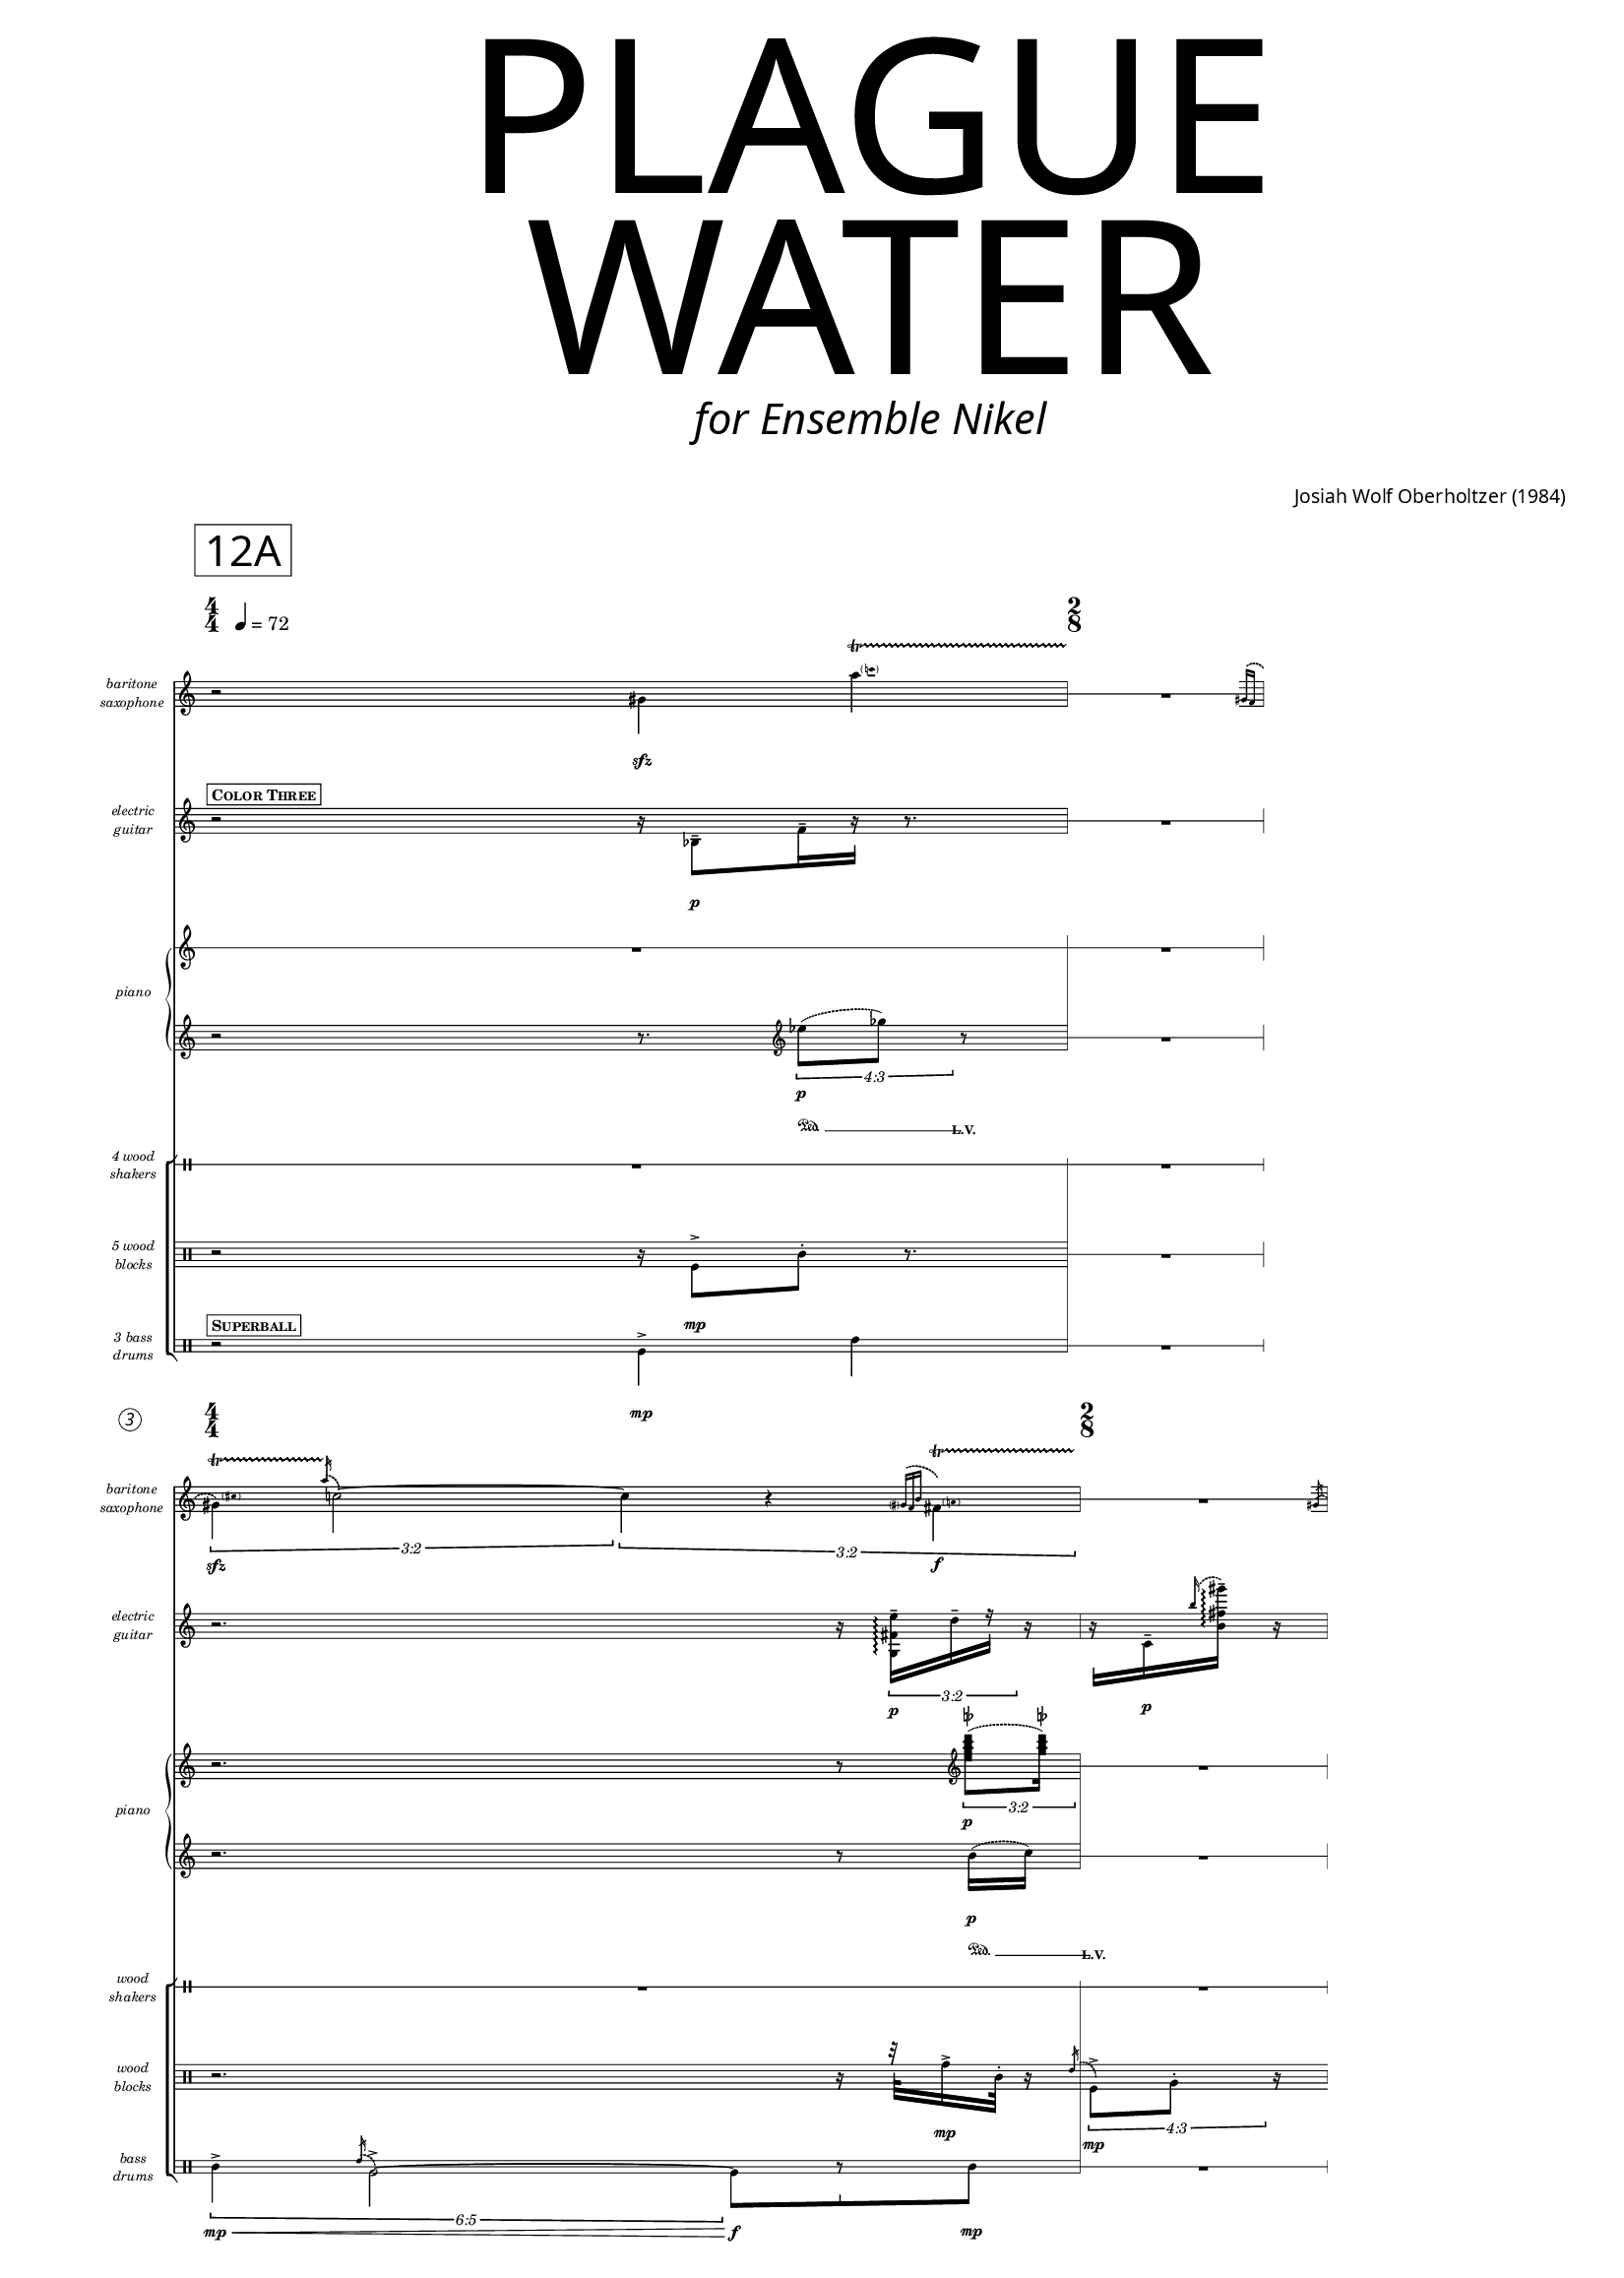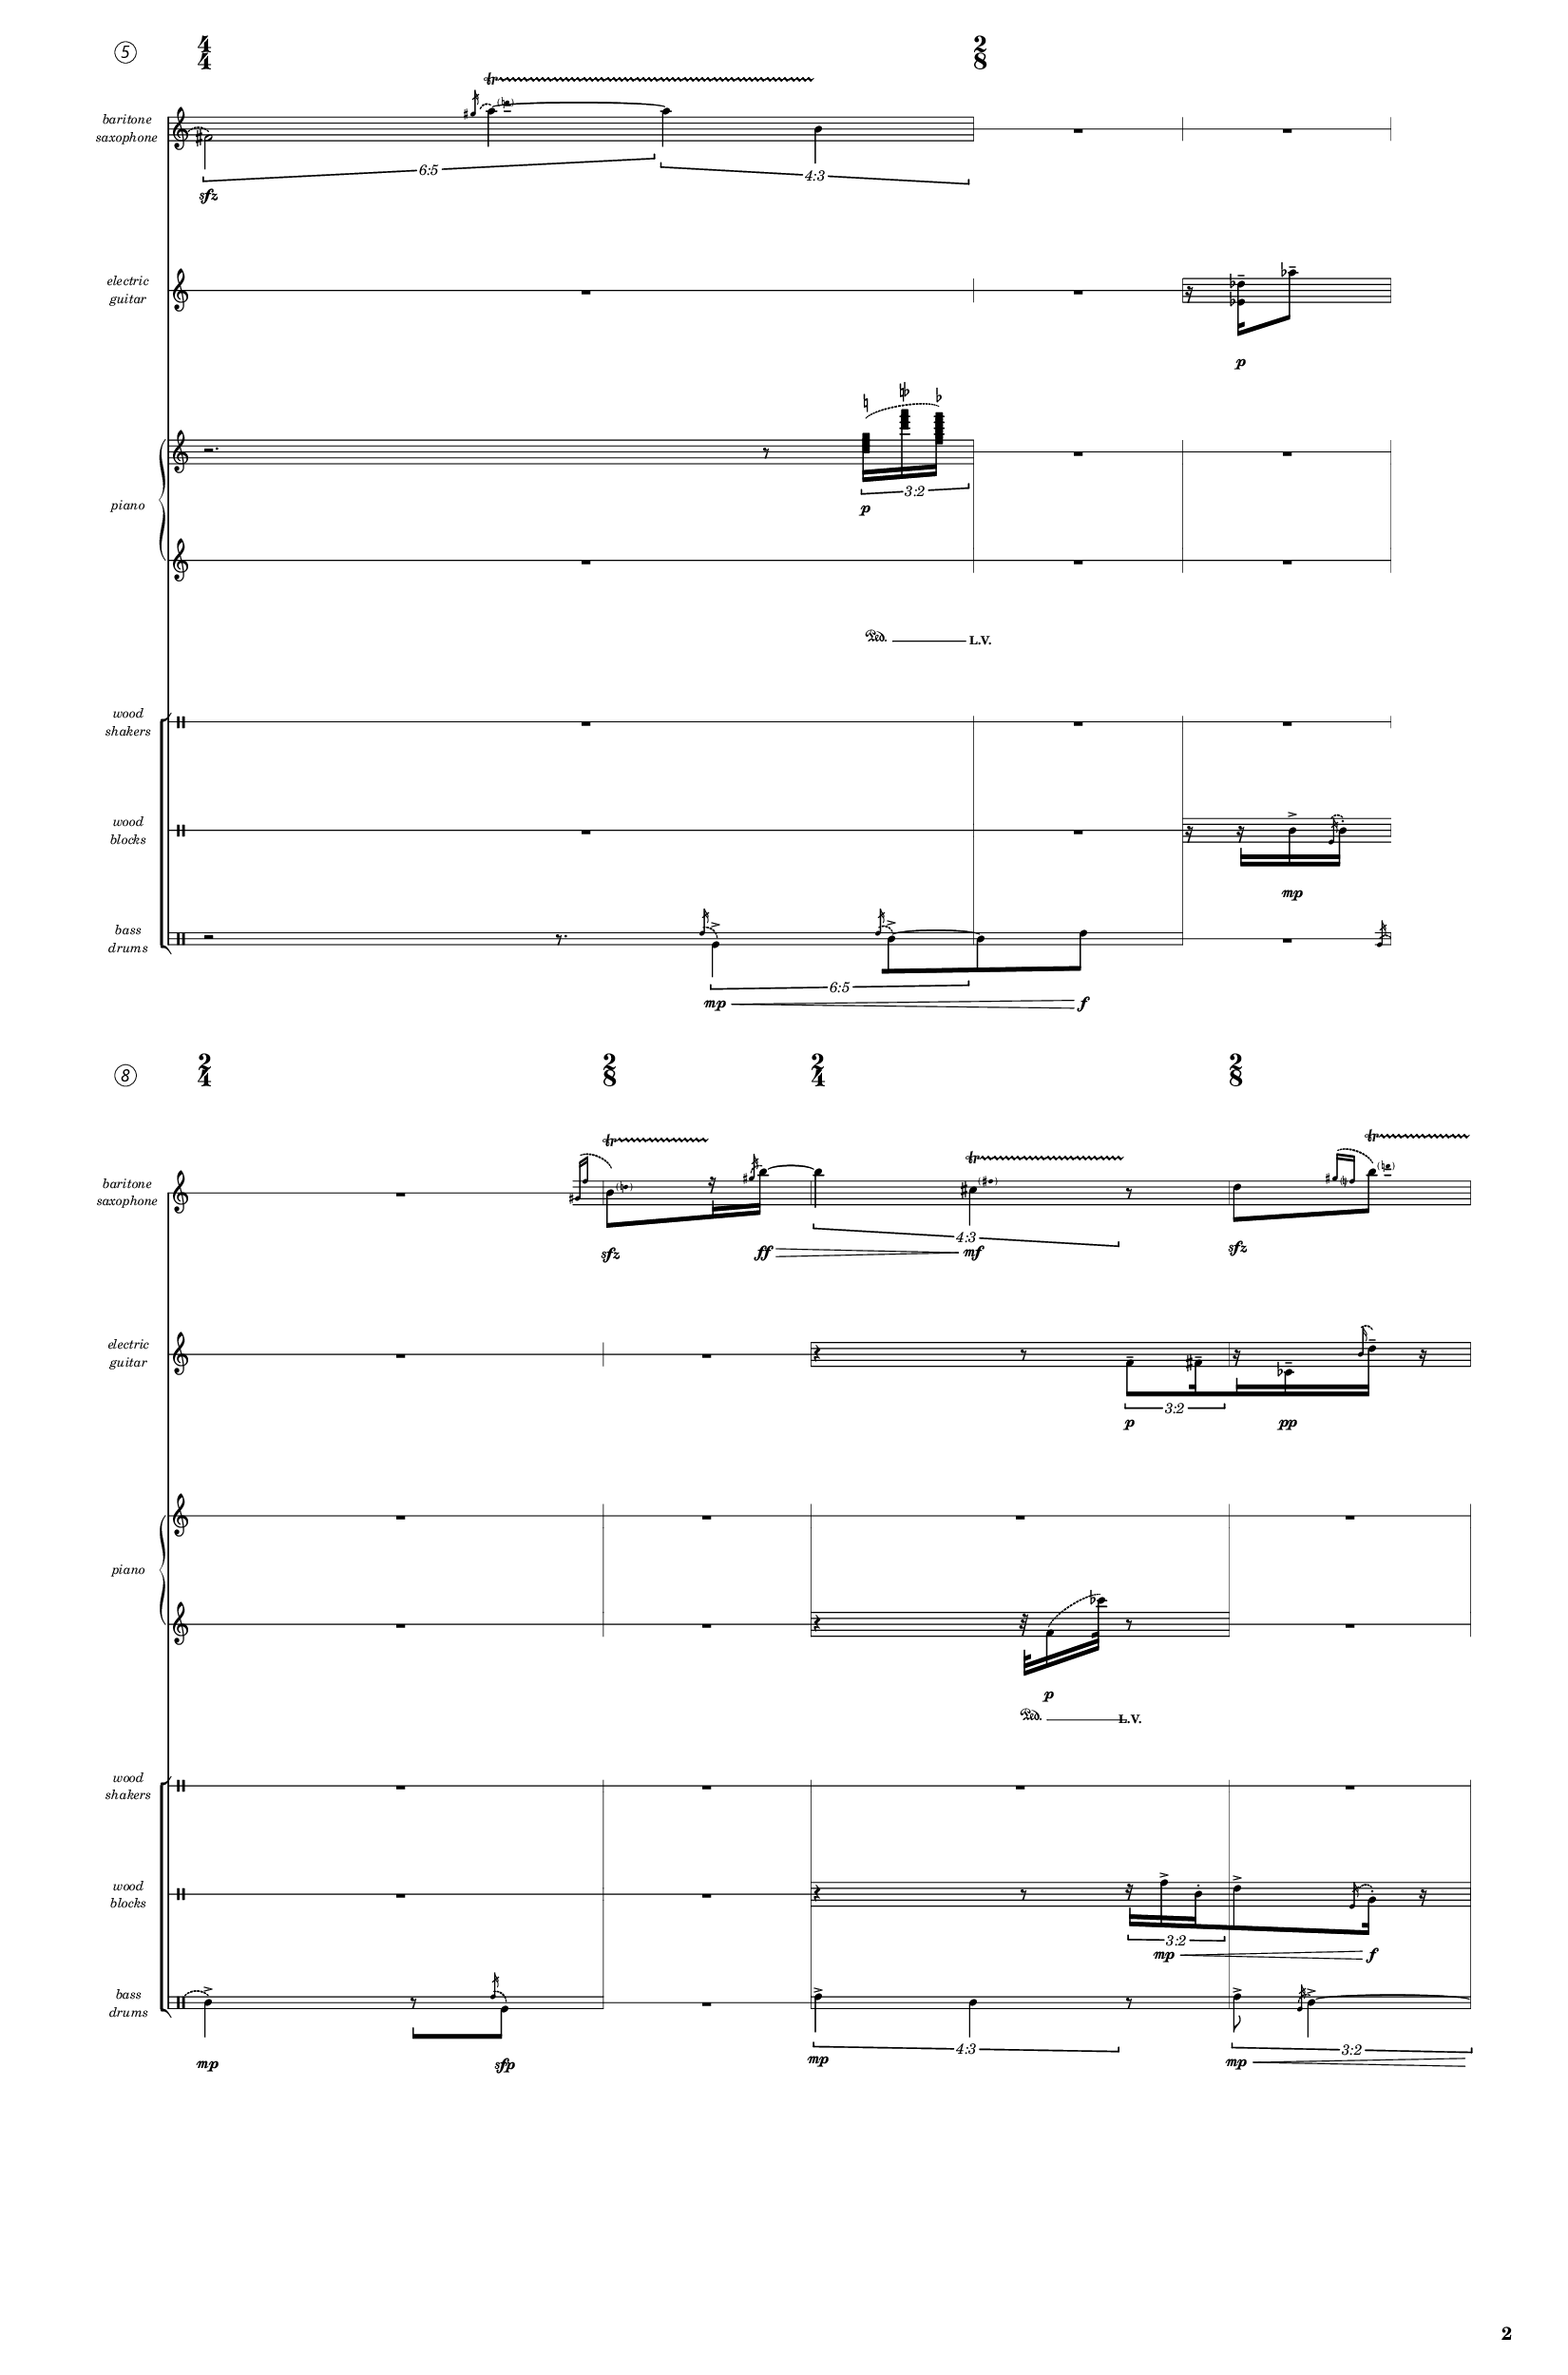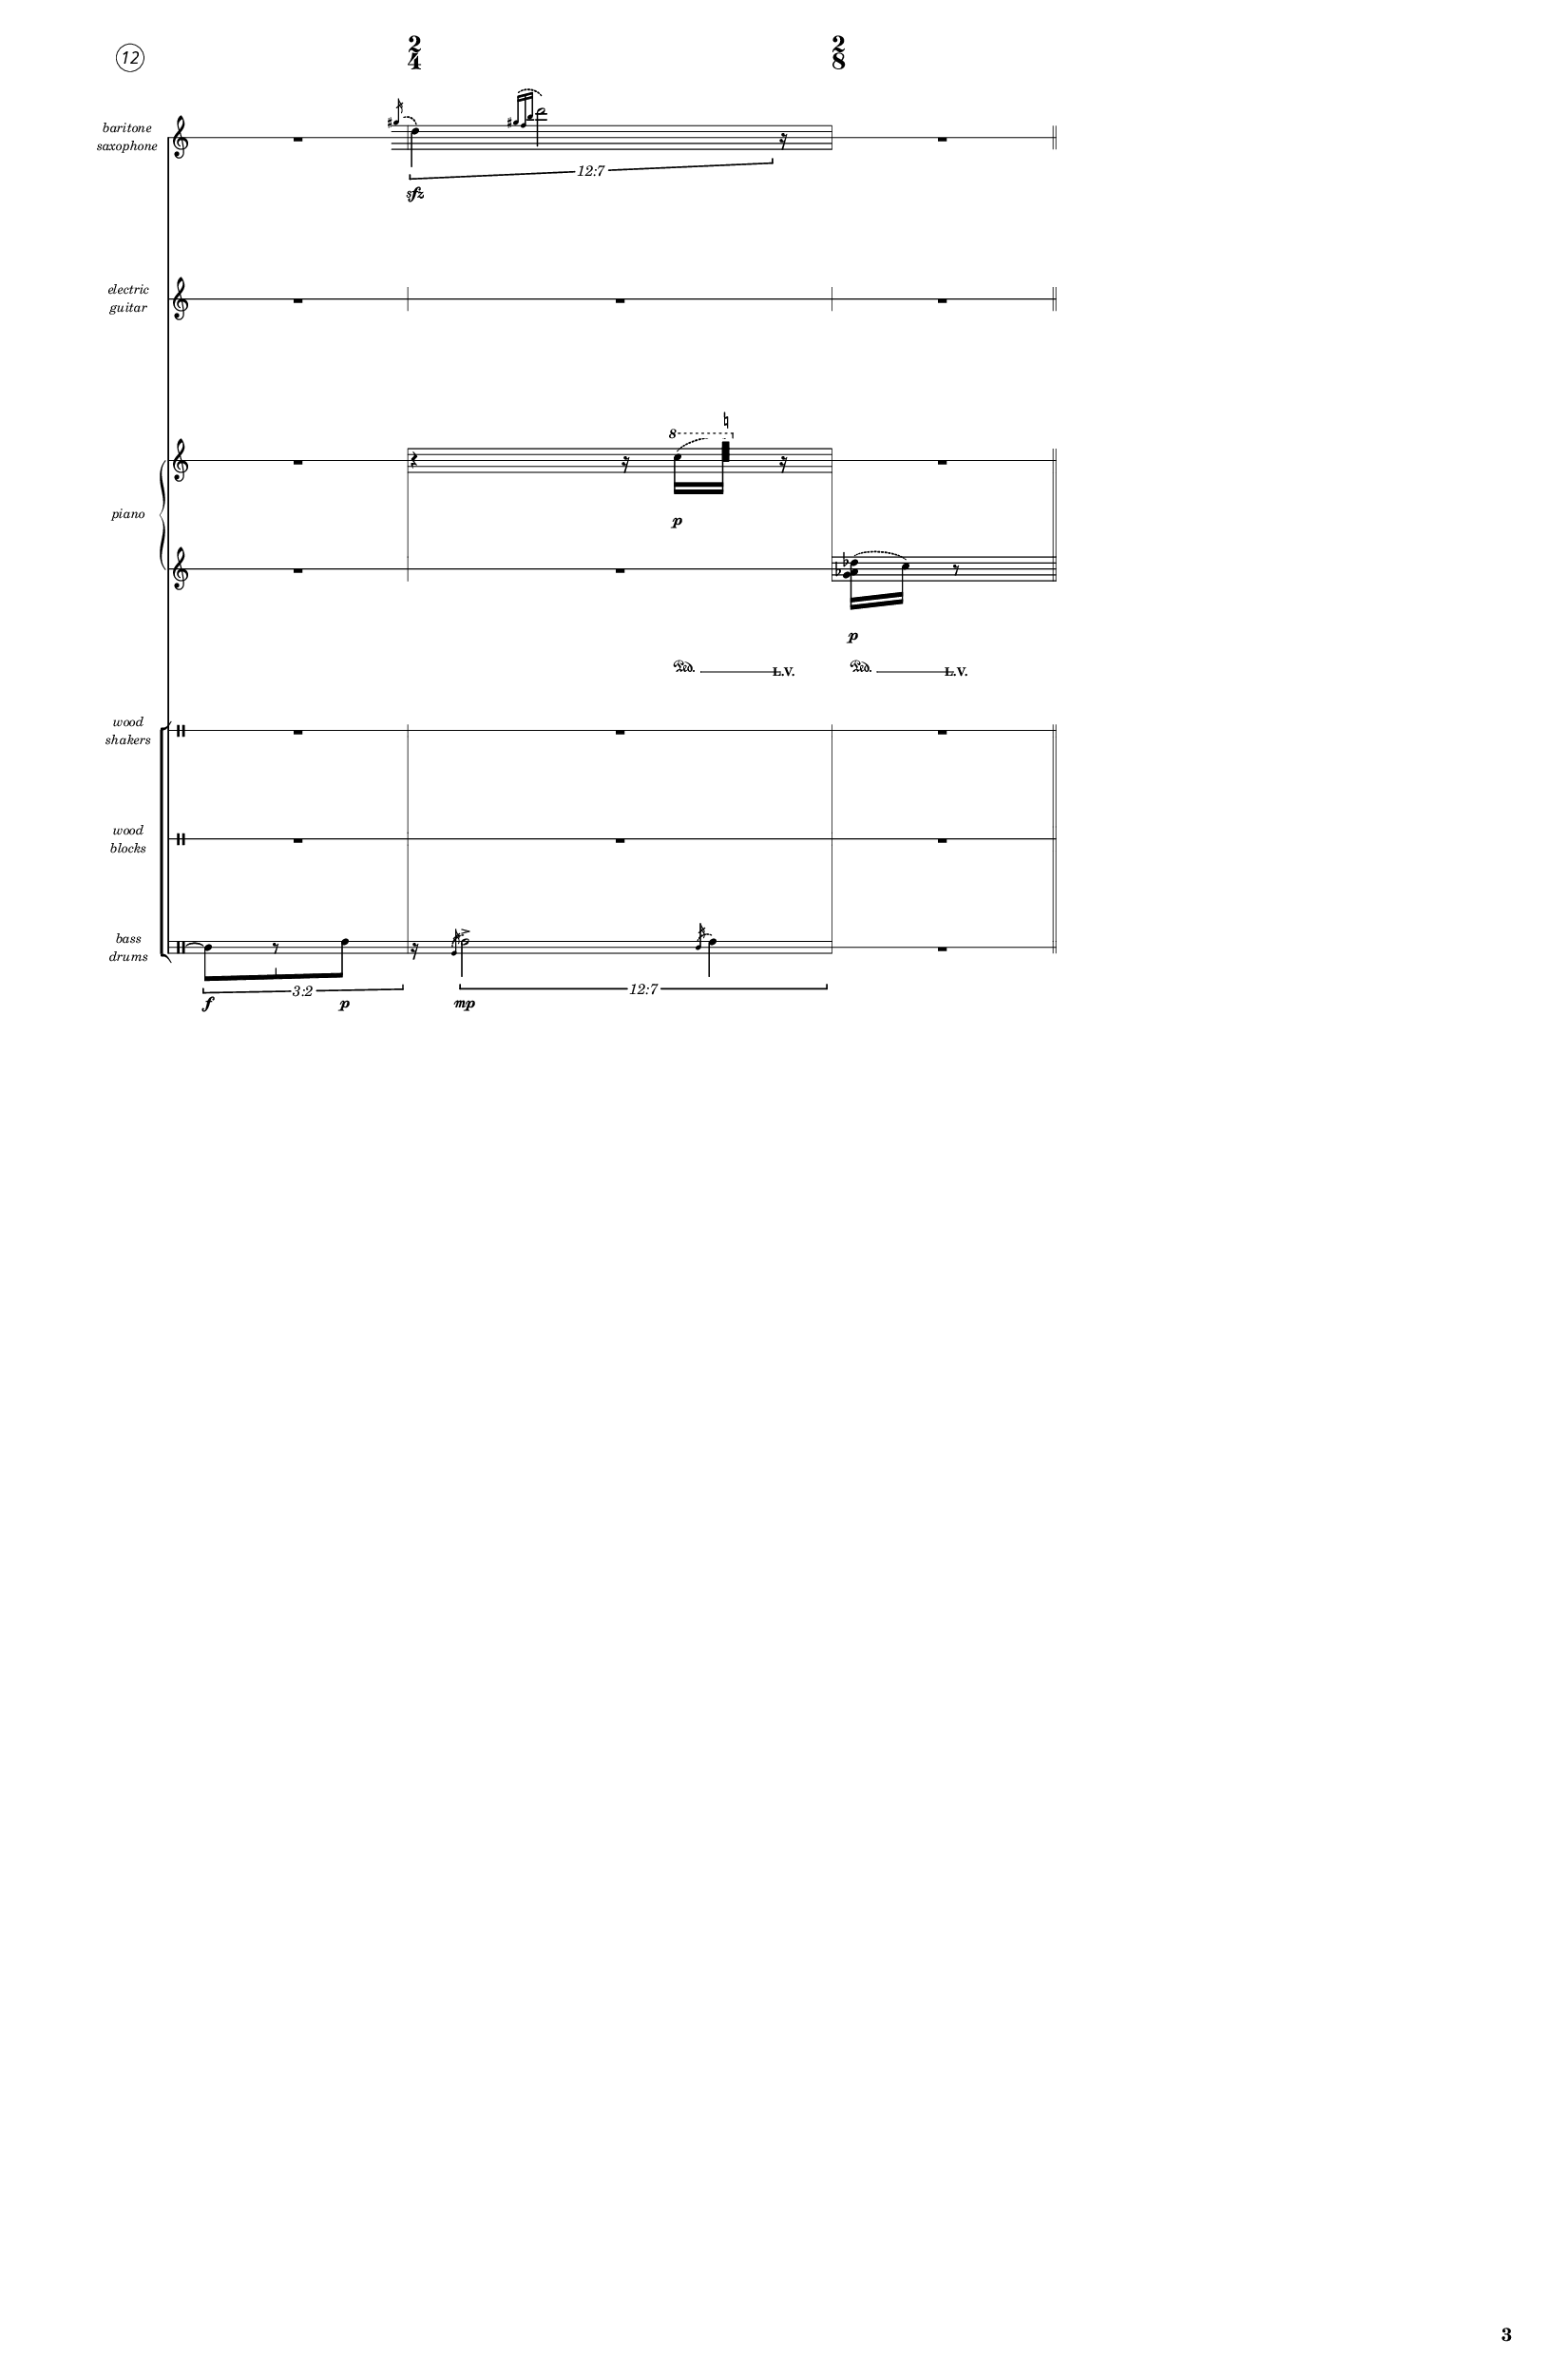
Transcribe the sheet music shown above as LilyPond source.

\version "2.19.2"
\language "english"

#(ly:set-option 'relative-includes #t)

\include "../../stylesheets/plague-water-header.ily"
\include "../../stylesheets/plague-water-layout.ily"
\include "../../stylesheets/plague-water-paper.ily"

\score {
	\context Score = "Plague Water Score" \with {
		\override HorizontalBracket #'color = #red
	} <<
		\tag score.saxophone.guitar.piano.percussion
		\context TimeSignatureContext = "TimeSignatureContext" {
			{
				\mark \markup { \override #'(box-padding . 0.5) \box 12A }
				\tempo 4=72
				\time 4/4
				s1 * 1
			}
			{
				\time 2/8
				s1 * 1/4
			}
			{
				\time 4/4
				s1 * 1
			}
			{
				\time 2/8
				s1 * 1/4
			}
			{
				\time 4/4
				s1 * 1
			}
			{
				\time 2/8
				s1 * 1/4
			}
			{
				s1 * 1/4
			}
			{
				\time 2/4
				s1 * 1/2
			}
			{
				\time 2/8
				s1 * 1/4
			}
			{
				\time 2/4
				s1 * 1/2
			}
			{
				\time 2/8
				s1 * 1/4
			}
			{
				s1 * 1/4
			}
			{
				\time 2/4
				s1 * 1/2
			}
			{
				\time 2/8
				s1 * 1/4
			}
		}
		\tag score.saxophone
		\context SaxophoneStaffGroup = "Saxophone Staff Group" <<
			\context SaxophoneStaff = "Saxophone Staff" {
				\clef "treble"
				\transpose ef, c'
				\context Voice = "Saxophone Voice" {
					{
						\tag #'Segment12aSaxophoneVoice1
						{
							{
								r2
							}
						}
					}
					{
						\tag #'Segment12aSaxophoneVoice2
						{
							{
								b,4 \sfz
								\pitchedTrill
								c'4 \startTrillSpan ef'
								<> \stopTrillSpan
							}
						}
					}
					{
						\tag #'Segment12aSaxophoneVoice3
						{
							{
								\stopStaff
								\once \override Staff.StaffSymbol.line-count = 1
								\startStaff
								\afterGrace
								R1 * 1/4
								{
									\override Flag #'stroke-style = #"grace"
									\override Stem #'length = #8
									\stopStaff
									\startStaff
									b,16 [ \(
									af,16 ]
									\revert Flag #'stroke-style
									\revert Stem #'length
								}
								\stopStaff
								\startStaff
							}
						}
					}
					{
						\tag #'Segment12aSaxophoneVoice4
						{
							\times 2/3 {
								\afterGrace
								\pitchedTrill
								b,4 \sfz \) \startTrillSpan e
								{
									\override Flag #'stroke-style = #"grace"
									\override Stem #'length = #8
									c'16 \(
									\revert Flag #'stroke-style
									\revert Stem #'length
								}
								<> \stopTrillSpan
								ef2 ~ \)
							}
						}
						\tag #'Segment12aSaxophoneVoice5
						{
							\times 2/3 {
								ef4
								\afterGrace
								r4
								{
									\override Flag #'stroke-style = #"grace"
									\override Stem #'length = #8
									b,16 [ \(
									af,16
									d16 ]
									\revert Flag #'stroke-style
									\revert Stem #'length
								}
								\pitchedTrill
								a,4 \f \) \startTrillSpan c
								<> \stopTrillSpan
							}
						}
					}
					{
						\tag #'Segment12aSaxophoneVoice6
						{
							{
								\stopStaff
								\once \override Staff.StaffSymbol.line-count = 1
								\startStaff
								\afterGrace
								R1 * 1/4
								{
									\override Flag #'stroke-style = #"grace"
									\override Stem #'length = #8
									\stopStaff
									\startStaff
									b,16 \(
									\revert Flag #'stroke-style
									\revert Stem #'length
								}
								\stopStaff
								\startStaff
							}
						}
					}
					{
						\tag #'Segment12aSaxophoneVoice7
						{
							\tweak #'text #tuplet-number::calc-fraction-text
							\times 5/6 {
								\afterGrace
								a,2 \sfz \)
								{
									\override Flag #'stroke-style = #"grace"
									\override Stem #'length = #8
									b16 \(
									\revert Flag #'stroke-style
									\revert Stem #'length
								}
								\pitchedTrill
								c'4 ~ \) \startTrillSpan f'
							}
						}
						\tag #'Segment12aSaxophoneVoice8
						{
							\tweak #'text #tuplet-number::calc-fraction-text
							\times 3/4 {
								c'4
								<> \stopTrillSpan
								d4
							}
						}
					}
					{
						\tag #'Segment12aSaxophoneVoice9
						{
							{
								\stopStaff
								\once \override Staff.StaffSymbol.line-count = 1
								\startStaff
								R1 * 1/4
							}
						}
						\tag #'Segment12aSaxophoneVoice10
						{
							{
								R1 * 1/4
							}
						}
						\tag #'Segment12aSaxophoneVoice11
						{
							{
								\afterGrace
								R1 * 1/2
								{
									\override Flag #'stroke-style = #"grace"
									\override Stem #'length = #8
									\stopStaff
									\startStaff
									b,16 [ \(
									af16 ]
									\revert Flag #'stroke-style
									\revert Stem #'length
								}
								\stopStaff
								\startStaff
							}
						}
					}
					{
						\tag #'Segment12aSaxophoneVoice12
						{
							{
								\set stemLeftBeamCount = 0
								\set stemRightBeamCount = 1
								\pitchedTrill
								d8 \sfz \) [ \startTrillSpan f
								<> \stopTrillSpan
								\set stemLeftBeamCount = 1
								\set stemRightBeamCount = 2
								\afterGrace
								r16
								{
									\override Flag #'stroke-style = #"grace"
									\override Stem #'length = #8
									b16 \(
									\revert Flag #'stroke-style
									\revert Stem #'length
								}
								\set stemLeftBeamCount = 2
								\set stemRightBeamCount = -1
								d'16 ~ ] \) \> \ff
							}
						}
						\tag #'Segment12aSaxophoneVoice13
						{
							\tweak #'text #tuplet-number::calc-fraction-text
							\times 3/4 {
								d'4
								\pitchedTrill
								e4 \mf \startTrillSpan a
								<> \stopTrillSpan
							}
						}
					}
					{
						\tag #'Segment12aSaxophoneVoice14
						{
							{
								r8
							}
						}
					}
					{
						\tag #'Segment12aSaxophoneVoice15
						{
							{
								\set stemLeftBeamCount = 0
								\set stemRightBeamCount = 1
								\afterGrace
								f8 \sfz [
								{
									\override Flag #'stroke-style = #"grace"
									\override Stem #'length = #8
									b16 [ \(
									af16 ]
									\revert Flag #'stroke-style
									\revert Stem #'length
								}
								\set stemLeftBeamCount = 1
								\set stemRightBeamCount = 0
								\pitchedTrill
								d'8 ] \) \startTrillSpan f'
								<> \stopTrillSpan
							}
						}
					}
					{
						\tag #'Segment12aSaxophoneVoice16
						{
							{
								\stopStaff
								\once \override Staff.StaffSymbol.line-count = 1
								\startStaff
								\afterGrace
								R1 * 1/4
								{
									\override Flag #'stroke-style = #"grace"
									\override Stem #'length = #8
									\stopStaff
									\startStaff
									b16 \(
									\revert Flag #'stroke-style
									\revert Stem #'length
								}
								\stopStaff
								\startStaff
							}
						}
					}
					{
						\tag #'Segment12aSaxophoneVoice17
						{
							\tweak #'text #tuplet-number::calc-fraction-text
							\times 7/12 {
								\afterGrace
								f4 \sfz \)
								{
									\override Flag #'stroke-style = #"grace"
									\override Stem #'length = #8
									b16 [ \(
									af16
									d'16 ]
									\revert Flag #'stroke-style
									\revert Stem #'length
								}
								f'2 \)
							}
						}
					}
					{
						\tag #'Segment12aSaxophoneVoice18
						{
							{
								r16
							}
						}
						\tag #'Segment12aSaxophoneVoice19
						{
							{
								\stopStaff
								\once \override Staff.StaffSymbol.line-count = 1
								\startStaff
								R1 * 1/4
								\stopStaff
								\startStaff
							}
						}
					}
				}
			}
		>>
		\tag score.guitar
		\context GuitarStaffGroup = "Guitar Staff Group" <<
			\context GuitarStaff = "Guitar Staff" {
				\clef "treble"
				\transpose c c'
				\context Voice = "Guitar Voice" {
					{
						\tag #'Segment12aGuitarVoice1
						{
							{
								r2
									^ \markup {
										\box
											\pad-around
												#0.5
												\large
													\bold
														\caps
															"Color Three"
										}
								r16
							}
						}
					}
					{
						\tag #'Segment12aGuitarVoice2
						{
							{
								\set stemLeftBeamCount = 0
								\set stemRightBeamCount = 1
								<bf,>8 -\tenuto \p [
								\set stemLeftBeamCount = 1
								\set stemRightBeamCount = 2
								<f>16 -\tenuto
								\set stemLeftBeamCount = 2
								\set stemRightBeamCount = 0
								r16 ]
							}
						}
					}
					{
						\tag #'Segment12aGuitarVoice3
						{
							{
								r8.
							}
						}
						\tag #'Segment12aGuitarVoice4
						{
							{
								\stopStaff
								\once \override Staff.StaffSymbol.line-count = 1
								\startStaff
								R1 * 1/4
								\stopStaff
								\startStaff
							}
						}
						\tag #'Segment12aGuitarVoice5
						{
							{
								r2.
								r16
							}
						}
					}
					{
						\tag #'Segment12aGuitarVoice6
						{
							\times 2/3 {
								\set stemLeftBeamCount = 0
								\set stemRightBeamCount = 2
								<g, fs e'>16 -\tenuto \arpeggio \p [
								\set stemLeftBeamCount = 2
								\set stemRightBeamCount = 2
								<d'>16 -\tenuto
								\set stemLeftBeamCount = 2
								\set stemRightBeamCount = 0
								r16 ]
							}
						}
					}
					{
						\tag #'Segment12aGuitarVoice7
						{
							{
								r16
							}
						}
					}
					{
						\tag #'Segment12aGuitarVoice8
						{
							{
								\set stemLeftBeamCount = 0
								\set stemRightBeamCount = 2
								r16 [
								\set stemLeftBeamCount = 2
								\set stemRightBeamCount = 2
								\afterGrace
								<c>16 -\tenuto \p
								{
									b'16 \(
								}
								\set stemLeftBeamCount = 2
								\set stemRightBeamCount = 0
								<b fs' gs''>16 -\tenuto \arpeggio ] \)
							}
						}
					}
					{
						\tag #'Segment12aGuitarVoice9
						{
							{
								r16
							}
						}
						\tag #'Segment12aGuitarVoice10
						{
							{
								\stopStaff
								\once \override Staff.StaffSymbol.line-count = 1
								\startStaff
								R1 * 1
							}
						}
						\tag #'Segment12aGuitarVoice11
						{
							{
								R1 * 1/4
								\stopStaff
								\startStaff
							}
						}
						\tag #'Segment12aGuitarVoice12
						{
							{
								r16
							}
						}
					}
					{
						\tag #'Segment12aGuitarVoice13
						{
							{
								\set stemLeftBeamCount = 0
								\set stemRightBeamCount = 2
								<ef df'>16 -\tenuto \p [
								\set stemLeftBeamCount = 1
								\set stemRightBeamCount = 0
								af'8 -\tenuto ]
							}
						}
					}
					{
						\tag #'Segment12aGuitarVoice14
						{
							{
								\stopStaff
								\once \override Staff.StaffSymbol.line-count = 1
								\startStaff
								R1 * 1/2
							}
						}
						\tag #'Segment12aGuitarVoice15
						{
							{
								R1 * 1/4
								\stopStaff
								\startStaff
							}
						}
						\tag #'Segment12aGuitarVoice16
						{
							{
								r4
								r8
							}
						}
					}
					{
						\tag #'Segment12aGuitarVoice17
						{
							\times 2/3 {
								\set stemLeftBeamCount = 0
								\set stemRightBeamCount = 1
								<f>8 -\tenuto \p [
								\set stemLeftBeamCount = 2
								\set stemRightBeamCount = 1
								<fs>16 -\tenuto
							}
						}
						\tag #'Segment12aGuitarVoice18
						{
							{
								\set stemLeftBeamCount = 1
								\set stemRightBeamCount = 2
								r16
								\set stemLeftBeamCount = 2
								\set stemRightBeamCount = 2
								\afterGrace
								<cf>16 -\tenuto \pp
								{
									b16 \(
								}
								\set stemLeftBeamCount = 2
								\set stemRightBeamCount = 0
								d'16 -\tenuto ] \)
							}
						}
					}
					{
						\tag #'Segment12aGuitarVoice19
						{
							{
								r16
							}
						}
						\tag #'Segment12aGuitarVoice20
						{
							{
								\stopStaff
								\once \override Staff.StaffSymbol.line-count = 1
								\startStaff
								R1 * 1/4
							}
						}
						\tag #'Segment12aGuitarVoice21
						{
							{
								R1 * 1/2
							}
						}
						\tag #'Segment12aGuitarVoice22
						{
							{
								R1 * 1/4
								\stopStaff
								\startStaff
							}
						}
					}
				}
			}
		>>
		\tag score.piano
		\context PianoStaffGroup = "Piano Staff Group" <<
			\context PianoUpperStaff = "Piano Upper Staff" {
				\context Voice = "Piano RH Voice" {
					{
						\tag #'Segment12aPianoRHVoice1
						{
							{
								\stopStaff
								\once \override Staff.StaffSymbol.line-count = 1
								\startStaff
								R1 * 1
							}
						}
						\tag #'Segment12aPianoRHVoice2
						{
							{
								R1 * 1/4
								\stopStaff
								\startStaff
							}
						}
						\tag #'Segment12aPianoRHVoice3
						{
							{
								r2.
								r8
							}
						}
					}
					{
						\tag #'Segment12aPianoRHVoice4
						{
							\times 2/3 {
								\once \override Accidental.stencil = ##f
								\once \override AccidentalCautionary.stencil = ##f
								\once \override Arpeggio.X-offset = #-2
								\once \override NoteHead.stencil = #ly:text-interface::print
								\once \override NoteHead.text = \markup {
									\filled-box #'(-0.6 . 0.6) #'(-0.7 . 0.7) #0.25
								}
								\set stemLeftBeamCount = 0
								\set stemRightBeamCount = 1
								\clef treble
								<e'' g'' b'' d'''>8 \p [ (
									^ \markup {
										\center-align
											\concat
												{
													\natural
													\flat
												}
										}
								\once \override Accidental.stencil = ##f
								\once \override AccidentalCautionary.stencil = ##f
								\once \override Arpeggio.X-offset = #-2
								\once \override NoteHead.stencil = #ly:text-interface::print
								\once \override NoteHead.text = \markup {
									\filled-box #'(-0.6 . 0.6) #'(-0.7 . 0.7) #0.25
								}
								\set stemLeftBeamCount = 2
								\set stemRightBeamCount = 0
								<g'' b'' d'''>16 ] )
									^ \markup {
										\center-align
											\concat
												{
													\natural
													\flat
												}
										}
							}
						}
					}
					{
						\tag #'Segment12aPianoRHVoice5
						{
							{
								\stopStaff
								\once \override Staff.StaffSymbol.line-count = 1
								\startStaff
								R1 * 1/4
								\stopStaff
								\startStaff
							}
						}
						\tag #'Segment12aPianoRHVoice6
						{
							{
								r2.
								r8
							}
						}
					}
					{
						\tag #'Segment12aPianoRHVoice7
						{
							\times 2/3 {
								\once \override Accidental.stencil = ##f
								\once \override AccidentalCautionary.stencil = ##f
								\once \override Arpeggio.X-offset = #-2
								\once \override NoteHead.stencil = #ly:text-interface::print
								\once \override NoteHead.text = \markup {
									\filled-box #'(-0.6 . 0.6) #'(-0.7 . 0.7) #0.25
								}
								\set stemLeftBeamCount = 0
								\set stemRightBeamCount = 2
								<c'' e'' g''>16 \p [ (
									^ \markup {
										\center-align
											\natural
										}
								\once \override Accidental.stencil = ##f
								\once \override AccidentalCautionary.stencil = ##f
								\once \override Arpeggio.X-offset = #-2
								\once \override NoteHead.stencil = #ly:text-interface::print
								\once \override NoteHead.text = \markup {
									\filled-box #'(-0.6 . 0.6) #'(-0.7 . 0.7) #0.25
								}
								\set stemLeftBeamCount = 2
								\set stemRightBeamCount = 2
								<d''' f''' a'''>16
									^ \markup {
										\center-align
											\concat
												{
													\natural
													\flat
												}
										}
								\once \override Accidental.stencil = ##f
								\once \override AccidentalCautionary.stencil = ##f
								\once \override Arpeggio.X-offset = #-2
								\once \override NoteHead.stencil = #ly:text-interface::print
								\once \override NoteHead.text = \markup {
									\filled-box #'(-0.6 . 0.6) #'(-0.7 . 0.7) #0.25
								}
								\set stemLeftBeamCount = 2
								\set stemRightBeamCount = 0
								<f'' a'' c''' e''' g'''>16 ] )
									^ \markup {
										\center-align
											\flat
										}
							}
						}
					}
					{
						\tag #'Segment12aPianoRHVoice8
						{
							{
								\stopStaff
								\once \override Staff.StaffSymbol.line-count = 1
								\startStaff
								R1 * 1/4
							}
						}
						\tag #'Segment12aPianoRHVoice9
						{
							{
								R1 * 1/4
							}
						}
						\tag #'Segment12aPianoRHVoice10
						{
							{
								R1 * 1/2
							}
						}
						\tag #'Segment12aPianoRHVoice11
						{
							{
								R1 * 1/4
							}
						}
						\tag #'Segment12aPianoRHVoice12
						{
							{
								R1 * 1/2
							}
						}
						\tag #'Segment12aPianoRHVoice13
						{
							{
								R1 * 1/4
							}
						}
						\tag #'Segment12aPianoRHVoice14
						{
							{
								R1 * 1/4
								\stopStaff
								\startStaff
							}
						}
						\tag #'Segment12aPianoRHVoice15
						{
							{
								r4
								r16
							}
						}
					}
					{
						\tag #'Segment12aPianoRHVoice16
						{
							{
								\set stemLeftBeamCount = 0
								\set stemRightBeamCount = 2
								\ottava #1
								c'''16 \p [ (
								\once \override Accidental.stencil = ##f
								\once \override AccidentalCautionary.stencil = ##f
								\once \override Arpeggio.X-offset = #-2
								\once \override NoteHead.stencil = #ly:text-interface::print
								\once \override NoteHead.text = \markup {
									\filled-box #'(-0.6 . 0.6) #'(-0.7 . 0.7) #0.25
								}
								\set stemLeftBeamCount = 2
								\set stemRightBeamCount = 0
								<c''' e''' g'''>16 ] )
									^ \markup {
										\center-align
											\natural
										}
								\ottava #0
							}
						}
					}
					{
						\tag #'Segment12aPianoRHVoice17
						{
							{
								r16
							}
						}
						\tag #'Segment12aPianoRHVoice18
						{
							{
								\stopStaff
								\once \override Staff.StaffSymbol.line-count = 1
								\startStaff
								R1 * 1/4
								\stopStaff
								\startStaff
							}
						}
					}
				}
			}
			\context PianoLowerStaff = "Piano Lower Staff" {
				\context Voice = "Piano LH Voice" {
					{
						\tag #'Segment12aPianoLHVoice1
						{
							{
								r2
								r8.
							}
						}
					}
					{
						\tag #'Segment12aPianoLHVoice2
						{
							\tweak #'text #tuplet-number::calc-fraction-text
							\times 3/4 {
								\set stemLeftBeamCount = 0
								\set stemRightBeamCount = 1
								\clef treble
								<ef''>8 \p [ (
								\set stemLeftBeamCount = 1
								\set stemRightBeamCount = 0
								<gf''>8 ] )
							}
						}
					}
					{
						\tag #'Segment12aPianoLHVoice3
						{
							{
								r8
							}
						}
						\tag #'Segment12aPianoLHVoice4
						{
							{
								\stopStaff
								\once \override Staff.StaffSymbol.line-count = 1
								\startStaff
								R1 * 1/4
								\stopStaff
								\startStaff
							}
						}
						\tag #'Segment12aPianoLHVoice5
						{
							{
								r2.
								r8
							}
						}
					}
					{
						\tag #'Segment12aPianoLHVoice6
						{
							{
								\set stemLeftBeamCount = 0
								\set stemRightBeamCount = 2
								b'16 \p [ (
								\set stemLeftBeamCount = 2
								\set stemRightBeamCount = 0
								<c''>16 ] )
							}
						}
					}
					{
						\tag #'Segment12aPianoLHVoice7
						{
							{
								\stopStaff
								\once \override Staff.StaffSymbol.line-count = 1
								\startStaff
								R1 * 1/4
							}
						}
						\tag #'Segment12aPianoLHVoice8
						{
							{
								R1 * 1
							}
						}
						\tag #'Segment12aPianoLHVoice9
						{
							{
								R1 * 1/4
							}
						}
						\tag #'Segment12aPianoLHVoice10
						{
							{
								R1 * 1/4
							}
						}
						\tag #'Segment12aPianoLHVoice11
						{
							{
								R1 * 1/2
							}
						}
						\tag #'Segment12aPianoLHVoice12
						{
							{
								R1 * 1/4
								\stopStaff
								\startStaff
							}
						}
						\tag #'Segment12aPianoLHVoice13
						{
							{
								r4
							}
						}
					}
					{
						\tag #'Segment12aPianoLHVoice14
						{
							{
								\set stemLeftBeamCount = 0
								\set stemRightBeamCount = 3
								r32 [
								\set stemLeftBeamCount = 2
								\set stemRightBeamCount = 2
								f'16 \p (
								\set stemLeftBeamCount = 3
								\set stemRightBeamCount = 0
								<cf'''>32 ] )
							}
						}
					}
					{
						\tag #'Segment12aPianoLHVoice15
						{
							{
								r8
							}
						}
						\tag #'Segment12aPianoLHVoice16
						{
							{
								\stopStaff
								\once \override Staff.StaffSymbol.line-count = 1
								\startStaff
								R1 * 1/4
							}
						}
						\tag #'Segment12aPianoLHVoice17
						{
							{
								R1 * 1/4
							}
						}
						\tag #'Segment12aPianoLHVoice18
						{
							{
								R1 * 1/2
								\stopStaff
								\startStaff
							}
						}
					}
					{
						\tag #'Segment12aPianoLHVoice19
						{
							{
								\set stemLeftBeamCount = 0
								\set stemRightBeamCount = 2
								<g' af' df''>16 \p [ (
								\set stemLeftBeamCount = 2
								\set stemRightBeamCount = 0
								c''16 ] )
							}
						}
					}
					{
						\tag #'Segment12aPianoLHVoice20
						{
							{
								r8
							}
						}
					}
				}
			}
			\context Dynamics = "Piano Pedals" {
				{
					\tag #'Segment12aPianoPedals1
					{
						{
							r2
							r8.
						}
					}
				}
				{
					\tag #'Segment12aPianoPedals2
					{
						{
							\once \override PianoPedalBracket.edge-height = #'(1 . 0)
							s1 * 3/16 \sustainOn
							<> \sustainOff
							\LV
						}
					}
				}
				{
					\tag #'Segment12aPianoPedals3
					{
						{
							r8
						}
					}
					\tag #'Segment12aPianoPedals4
					{
						{
							R1 * 1/4
						}
					}
					\tag #'Segment12aPianoPedals5
					{
						{
							r2.
							r8
						}
					}
				}
				{
					\tag #'Segment12aPianoPedals6
					{
						{
							\once \override PianoPedalBracket.edge-height = #'(1 . 0)
							s1 * 1/8 \sustainOn
							<> \sustainOff
							\LV
						}
					}
				}
				{
					\tag #'Segment12aPianoPedals7
					{
						{
							R1 * 1/4
						}
					}
					\tag #'Segment12aPianoPedals8
					{
						{
							r2.
							r8
						}
					}
				}
				{
					\tag #'Segment12aPianoPedals9
					{
						{
							\once \override PianoPedalBracket.edge-height = #'(1 . 0)
							s1 * 1/8 \sustainOn
							<> \sustainOff
							\LV
						}
					}
				}
				{
					\tag #'Segment12aPianoPedals10
					{
						{
							R1 * 1/4
						}
					}
					\tag #'Segment12aPianoPedals11
					{
						{
							R1 * 1/4
						}
					}
					\tag #'Segment12aPianoPedals12
					{
						{
							R1 * 1/2
						}
					}
					\tag #'Segment12aPianoPedals13
					{
						{
							R1 * 1/4
						}
					}
					\tag #'Segment12aPianoPedals14
					{
						{
							r4
						}
					}
				}
				{
					\tag #'Segment12aPianoPedals15
					{
						{
							\once \override PianoPedalBracket.edge-height = #'(1 . 0)
							s1 * 1/8 \sustainOn
							<> \sustainOff
							\LV
						}
					}
				}
				{
					\tag #'Segment12aPianoPedals16
					{
						{
							r8
						}
					}
					\tag #'Segment12aPianoPedals17
					{
						{
							R1 * 1/4
						}
					}
					\tag #'Segment12aPianoPedals18
					{
						{
							R1 * 1/4
						}
					}
					\tag #'Segment12aPianoPedals19
					{
						{
							r4
							r16
						}
					}
				}
				{
					\tag #'Segment12aPianoPedals20
					{
						{
							\once \override PianoPedalBracket.edge-height = #'(1 . 0)
							s1 * 1/8 \sustainOn
							<> \sustainOff
							\LV
						}
					}
				}
				{
					\tag #'Segment12aPianoPedals21
					{
						{
							r16
						}
					}
				}
				{
					\tag #'Segment12aPianoPedals22
					{
						{
							\once \override PianoPedalBracket.edge-height = #'(1 . 0)
							s1 * 1/8 \sustainOn
							<> \sustainOff
							\LV
						}
					}
				}
				{
					\tag #'Segment12aPianoPedals23
					{
						{
							r8
						}
					}
				}
			}
		>>
		\tag score.percussion
		\context PercussionStaffGroup = "Percussion Staff Group" <<
			\context PercussionShakerStaff = "Percussion Shaker Staff" {
				\clef "percussion"
				\context Voice = "Percussion Shaker Voice" {
					{
						\tag #'Segment12aPercussionShakerVoice1
						{
							{
								\stopStaff
								\once \override Staff.StaffSymbol.line-count = 1
								\startStaff
								R1 * 1
							}
						}
						\tag #'Segment12aPercussionShakerVoice2
						{
							{
								R1 * 1/4
							}
						}
						\tag #'Segment12aPercussionShakerVoice3
						{
							{
								R1 * 1
							}
						}
						\tag #'Segment12aPercussionShakerVoice4
						{
							{
								R1 * 1/4
							}
						}
						\tag #'Segment12aPercussionShakerVoice5
						{
							{
								R1 * 1
							}
						}
						\tag #'Segment12aPercussionShakerVoice6
						{
							{
								R1 * 1/4
							}
						}
						\tag #'Segment12aPercussionShakerVoice7
						{
							{
								R1 * 1/4
							}
						}
						\tag #'Segment12aPercussionShakerVoice8
						{
							{
								R1 * 1/2
							}
						}
						\tag #'Segment12aPercussionShakerVoice9
						{
							{
								R1 * 1/4
							}
						}
						\tag #'Segment12aPercussionShakerVoice10
						{
							{
								R1 * 1/2
							}
						}
						\tag #'Segment12aPercussionShakerVoice11
						{
							{
								R1 * 1/4
							}
						}
						\tag #'Segment12aPercussionShakerVoice12
						{
							{
								R1 * 1/4
							}
						}
						\tag #'Segment12aPercussionShakerVoice13
						{
							{
								R1 * 1/2
							}
						}
						\tag #'Segment12aPercussionShakerVoice14
						{
							{
								R1 * 1/4
								\stopStaff
								\startStaff
							}
						}
					}
				}
			}
			\context PercussionWoodblockStaff = "Percussion Woodblock Staff" {
				\clef "percussion"
				\context Voice = "Percussion Woodblock Voice" {
					{
						\tag #'Segment12aPercussionWoodblockVoice1
						{
							{
								r2
								r16
							}
						}
					}
					{
						\tag #'Segment12aPercussionWoodblockVoice2
						{
							{
								\set stemLeftBeamCount = 0
								\set stemRightBeamCount = 1
								f8 -\accent \mp [
								\set stemLeftBeamCount = 1
								\set stemRightBeamCount = 0
								c'8 -\staccato ]
							}
						}
					}
					{
						\tag #'Segment12aPercussionWoodblockVoice3
						{
							{
								r8.
							}
						}
						\tag #'Segment12aPercussionWoodblockVoice4
						{
							{
								\stopStaff
								\once \override Staff.StaffSymbol.line-count = 1
								\startStaff
								R1 * 1/4
								\stopStaff
								\startStaff
							}
						}
						\tag #'Segment12aPercussionWoodblockVoice5
						{
							{
								r2.
								r16
							}
						}
					}
					{
						\tag #'Segment12aPercussionWoodblockVoice6
						{
							{
								\set stemLeftBeamCount = 0
								\set stemRightBeamCount = 3
								r32 [
								\set stemLeftBeamCount = 2
								\set stemRightBeamCount = 2
								g'16 -\accent \mp
								\set stemLeftBeamCount = 3
								\set stemRightBeamCount = 0
								c'32 -\staccato ]
							}
						}
					}
					{
						\tag #'Segment12aPercussionWoodblockVoice7
						{
							{
								\afterGrace
								r16
								{
									\override Flag #'stroke-style = #"grace"
									\override Stem #'length = #8
									e'16 \(
									\revert Flag #'stroke-style
									\revert Stem #'length
								}
							}
						}
					}
					{
						\tag #'Segment12aPercussionWoodblockVoice8
						{
							\tweak #'text #tuplet-number::calc-fraction-text
							\times 3/4 {
								\set stemLeftBeamCount = 0
								\set stemRightBeamCount = 1
								f8 -\accent \mp \) [
								\set stemLeftBeamCount = 1
								\set stemRightBeamCount = 0
								a8 -\staccato ]
							}
						}
					}
					{
						\tag #'Segment12aPercussionWoodblockVoice9
						{
							{
								r16
							}
						}
						\tag #'Segment12aPercussionWoodblockVoice10
						{
							{
								\stopStaff
								\once \override Staff.StaffSymbol.line-count = 1
								\startStaff
								R1 * 1
							}
						}
						\tag #'Segment12aPercussionWoodblockVoice11
						{
							{
								R1 * 1/4
								\stopStaff
								\startStaff
							}
						}
						\tag #'Segment12aPercussionWoodblockVoice12
						{
							{
								r16
							}
						}
					}
					{
						\tag #'Segment12aPercussionWoodblockVoice13
						{
							{
								\set stemLeftBeamCount = 0
								\set stemRightBeamCount = 2
								r16 [
								\set stemLeftBeamCount = 2
								\set stemRightBeamCount = 2
								\afterGrace
								c'16 -\accent \mp
								{
									\override Flag #'stroke-style = #"grace"
									\override Stem #'length = #8
									f16 \(
									\revert Flag #'stroke-style
									\revert Stem #'length
								}
								\set stemLeftBeamCount = 2
								\set stemRightBeamCount = 0
								c'16 -\staccato ] \)
							}
						}
					}
					{
						\tag #'Segment12aPercussionWoodblockVoice14
						{
							{
								\stopStaff
								\once \override Staff.StaffSymbol.line-count = 1
								\startStaff
								R1 * 1/2
							}
						}
						\tag #'Segment12aPercussionWoodblockVoice15
						{
							{
								R1 * 1/4
								\stopStaff
								\startStaff
							}
						}
						\tag #'Segment12aPercussionWoodblockVoice16
						{
							{
								r4
								r8
							}
						}
					}
					{
						\tag #'Segment12aPercussionWoodblockVoice17
						{
							\times 2/3 {
								\set stemLeftBeamCount = 0
								\set stemRightBeamCount = 2
								r16 [
								\set stemLeftBeamCount = 2
								\set stemRightBeamCount = 2
								g'16 -\accent \< \mp
								\set stemLeftBeamCount = 2
								\set stemRightBeamCount = 1
								c'16 -\staccato
							}
						}
						\tag #'Segment12aPercussionWoodblockVoice18
						{
							{
								\set stemLeftBeamCount = 1
								\set stemRightBeamCount = 1
								\afterGrace
								e'8 -\accent
								{
									\override Flag #'stroke-style = #"grace"
									\override Stem #'length = #8
									f16 \(
									\revert Flag #'stroke-style
									\revert Stem #'length
								}
								\set stemLeftBeamCount = 2
								\set stemRightBeamCount = 0
								a16 -\staccato ] \f \)
							}
						}
					}
					{
						\tag #'Segment12aPercussionWoodblockVoice19
						{
							{
								r16
							}
						}
						\tag #'Segment12aPercussionWoodblockVoice20
						{
							{
								\stopStaff
								\once \override Staff.StaffSymbol.line-count = 1
								\startStaff
								R1 * 1/4
							}
						}
						\tag #'Segment12aPercussionWoodblockVoice21
						{
							{
								R1 * 1/2
							}
						}
						\tag #'Segment12aPercussionWoodblockVoice22
						{
							{
								R1 * 1/4
								\stopStaff
								\startStaff
							}
						}
					}
				}
			}
			\context PercussionDrumStaff = "Percussion Drum Staff" {
				\clef "percussion"
				\context Voice = "Percussion Drum Voice" {
					{
						\tag #'Segment12aPercussionDrumVoice1
						{
							{
								r2
									^ \markup {
										\box
											\pad-around
												#0.5
												\large
													\bold
														\caps
															Superball
										}
							}
						}
					}
					{
						\tag #'Segment12aPercussionDrumVoice2
						{
							{
								a4 -\accent \mp
								e'4
							}
						}
					}
					{
						\tag #'Segment12aPercussionDrumVoice3
						{
							{
								\stopStaff
								\once \override Staff.StaffSymbol.line-count = 1
								\startStaff
								R1 * 1/4
								\stopStaff
								\startStaff
							}
						}
					}
					{
						\tag #'Segment12aPercussionDrumVoice4
						{
							\tweak #'text #tuplet-number::calc-fraction-text
							\times 5/6 {
								\afterGrace
								c'4 -\accent \< \mp
								{
									\override Flag #'stroke-style = #"grace"
									\override Stem #'length = #8
									e'16 \(
									\revert Flag #'stroke-style
									\revert Stem #'length
								}
								a2 -\accent ~ \)
							}
						}
						\tag #'Segment12aPercussionDrumVoice5
						{
							{
								\set stemLeftBeamCount = -1
								\set stemRightBeamCount = 1
								a8 \f [
								\set stemLeftBeamCount = 1
								\set stemRightBeamCount = 1
								r8
								\set stemLeftBeamCount = 1
								\set stemRightBeamCount = 0
								c'8 \mp ]
							}
						}
					}
					{
						\tag #'Segment12aPercussionDrumVoice6
						{
							{
								\stopStaff
								\once \override Staff.StaffSymbol.line-count = 1
								\startStaff
								R1 * 1/4
								\stopStaff
								\startStaff
							}
						}
						\tag #'Segment12aPercussionDrumVoice7
						{
							{
								r2
								\afterGrace
								r8.
								{
									\override Flag #'stroke-style = #"grace"
									\override Stem #'length = #8
									e'16 \(
									\revert Flag #'stroke-style
									\revert Stem #'length
								}
							}
						}
					}
					{
						\tag #'Segment12aPercussionDrumVoice8
						{
							\tweak #'text #tuplet-number::calc-fraction-text
							\times 5/6 {
								\afterGrace
								a4 -\accent \) \< \mp
								{
									\override Flag #'stroke-style = #"grace"
									\override Stem #'length = #8
									e'16 \(
									\revert Flag #'stroke-style
									\revert Stem #'length
								}
								\set stemLeftBeamCount = 1
								\set stemRightBeamCount = 1
								c'8 -\accent ~ \) [
							}
						}
						\tag #'Segment12aPercussionDrumVoice9
						{
							{
								\set stemLeftBeamCount = 1
								\set stemRightBeamCount = 1
								c'8
								\set stemLeftBeamCount = 1
								\set stemRightBeamCount = 0
								e'8 ] \f
							}
						}
					}
					{
						\tag #'Segment12aPercussionDrumVoice10
						{
							{
								\stopStaff
								\once \override Staff.StaffSymbol.line-count = 1
								\startStaff
								\afterGrace
								R1 * 1/4
								{
									\override Flag #'stroke-style = #"grace"
									\override Stem #'length = #8
									\stopStaff
									\startStaff
									a16 \(
									\revert Flag #'stroke-style
									\revert Stem #'length
								}
								\stopStaff
								\startStaff
							}
						}
					}
					{
						\tag #'Segment12aPercussionDrumVoice11
						{
							{
								c'4 -\accent \mp \)
								\set stemLeftBeamCount = 0
								\set stemRightBeamCount = 1
								\afterGrace
								r8 [
								{
									\override Flag #'stroke-style = #"grace"
									\override Stem #'length = #8
									e'16 \(
									\revert Flag #'stroke-style
									\revert Stem #'length
								}
								\set stemLeftBeamCount = 1
								\set stemRightBeamCount = 0
								a8 \sfp ] \)
							}
						}
					}
					{
						\tag #'Segment12aPercussionDrumVoice12
						{
							{
								\stopStaff
								\once \override Staff.StaffSymbol.line-count = 1
								\startStaff
								R1 * 1/4
								\stopStaff
								\startStaff
							}
						}
					}
					{
						\tag #'Segment12aPercussionDrumVoice13
						{
							\tweak #'text #tuplet-number::calc-fraction-text
							\times 3/4 {
								e'4 -\accent \mp
								c'4
							}
						}
					}
					{
						\tag #'Segment12aPercussionDrumVoice14
						{
							{
								r8
							}
						}
					}
					{
						\tag #'Segment12aPercussionDrumVoice15
						{
							\times 2/3 {
								\set stemLeftBeamCount = 0
								\set stemRightBeamCount = 1
								\afterGrace
								e'8 -\accent \< \mp
								{
									\override Flag #'stroke-style = #"grace"
									\override Stem #'length = #8
									a16 \(
									\revert Flag #'stroke-style
									\revert Stem #'length
								}
								c'4 -\accent ~ \)
							}
						}
						\tag #'Segment12aPercussionDrumVoice16
						{
							\times 2/3 {
								\set stemLeftBeamCount = -1
								\set stemRightBeamCount = 1
								c'8 \f [
								\set stemLeftBeamCount = 1
								\set stemRightBeamCount = 1
								r8
								\set stemLeftBeamCount = 1
								\set stemRightBeamCount = 0
								e'8 \p ]
							}
						}
					}
					{
						\tag #'Segment12aPercussionDrumVoice17
						{
							{
								\afterGrace
								r16
								{
									\override Flag #'stroke-style = #"grace"
									\override Stem #'length = #8
									a16 \(
									\revert Flag #'stroke-style
									\revert Stem #'length
								}
							}
						}
					}
					{
						\tag #'Segment12aPercussionDrumVoice18
						{
							\tweak #'text #tuplet-number::calc-fraction-text
							\times 7/12 {
								\afterGrace
								e'2 -\accent \mp \)
								{
									\override Flag #'stroke-style = #"grace"
									\override Stem #'length = #8
									c'16 \(
									\revert Flag #'stroke-style
									\revert Stem #'length
								}
								e'4 \)
							}
						}
					}
					{
						\tag #'Segment12aPercussionDrumVoice19
						{
							{
								\stopStaff
								\once \override Staff.StaffSymbol.line-count = 1
								\startStaff
								R1 * 1/4
								\bar "||"
								\stopStaff
								\startStaff
							}
						}
					}
				}
			}
		>>
	>>
}